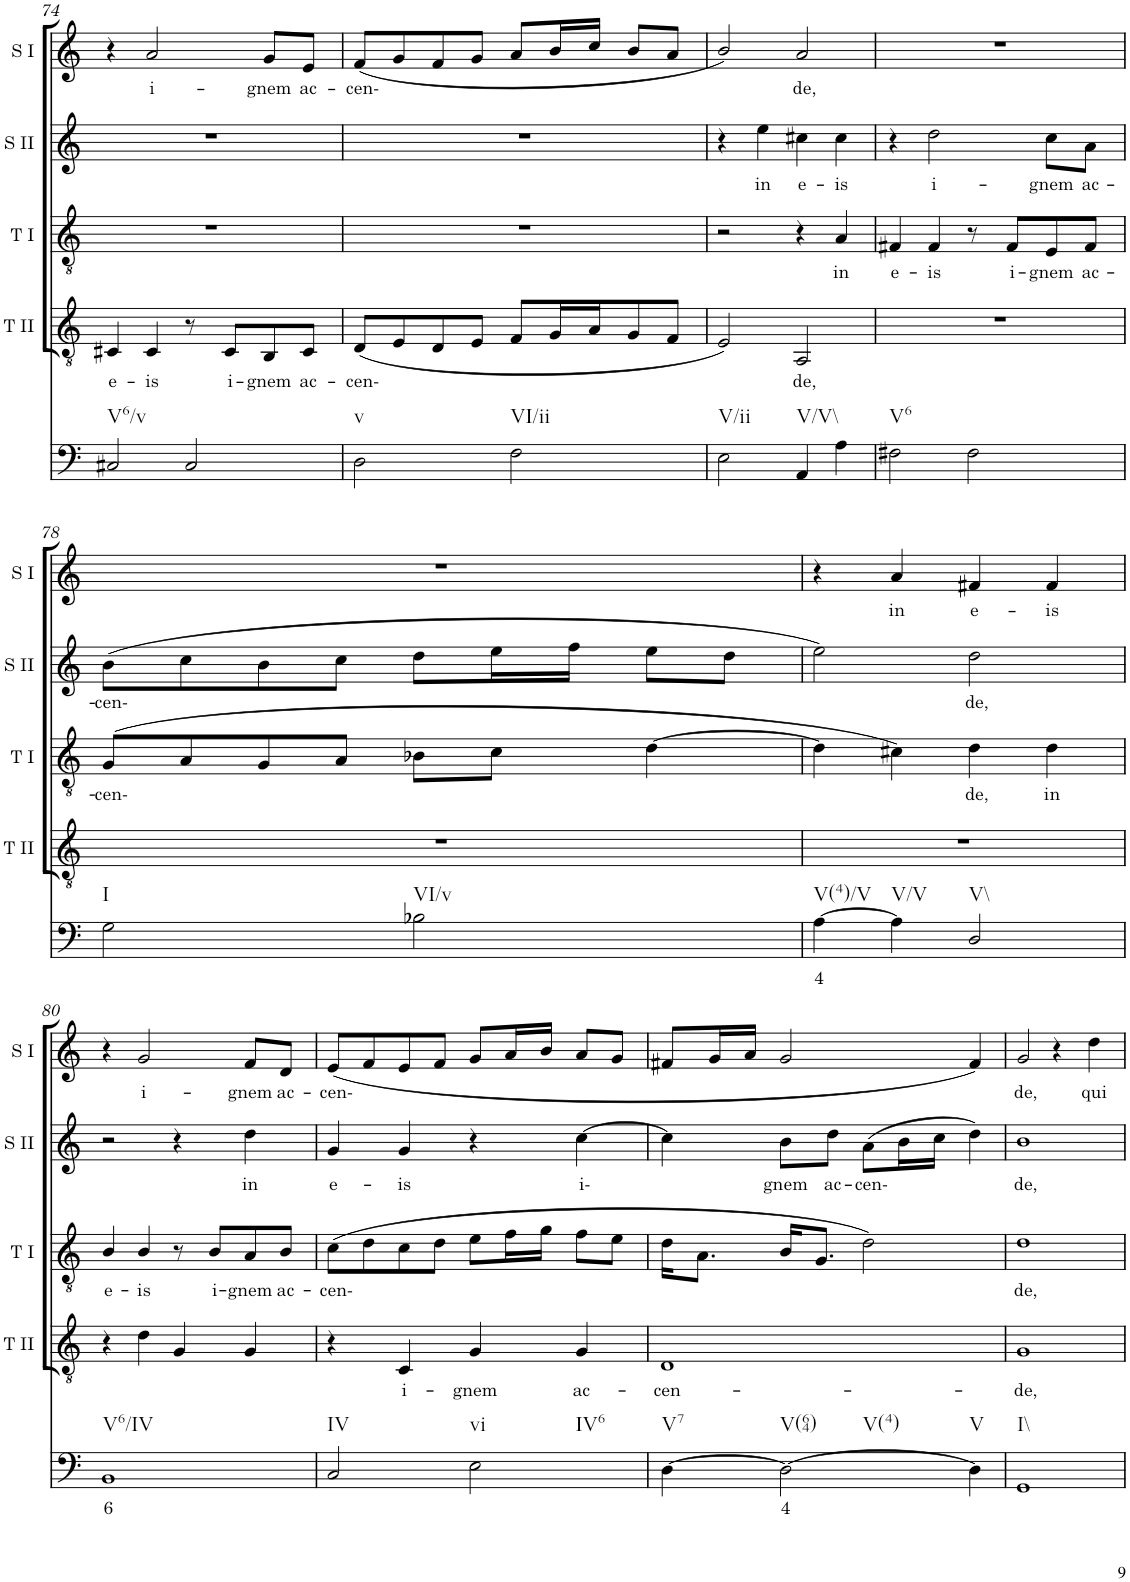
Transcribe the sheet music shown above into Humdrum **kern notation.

**kern	**text	**kern	**text	**kern	**text	**kern	**text	**kern	**text
*part5	*part5	*part4	*part4	*part3	*part3	*part2	*part2	*part1	*part1
*staff5	*staff5	*staff4	*staff4	*staff3	*staff3	*staff2	*staff2	*staff1	*staff1
*I"Continuo	*	*I"Tenor II	*	*I"Tenor I	*	*I"Soprano II	*	*I"Soprano I	*
*	*	*I'T II	*	*I'T I	*	*I'S II	*	*I'S I	*
!!LO:PB:g=z
*clefG2	*	*clefG2	*	*clefF4	*	*clefG2	*	*clefG2	*
*k[]	*	*k[]	*	*k[]	*	*k[]	*	*k[]	*
*	*	*	*	*M4/4	*	*M4/4	*	*M4/4	*
=74	=74	=74	=74	=74	=74	=74	=74	=74	=74
!LO:TX:b:t=V6/v	!	!	!	!	!	!	!	!	!
!	!	!	!LO:LY:b	!	!	!	!	!	!
2C#X/	.	4C#X/	e-	1r	.	1r	.	4r	.
!	!	!	!LO:LY:b	!	!	!	!	!	!LO:LY:b
.	.	4C#/	is	.	.	.	.	2a/	i-
2C#/	.	8r	.	.	.	.	.	.	.
!	!	!	!LO:LY:b	!	!	!	!	!	!
.	.	8C#/L	i-	.	.	.	.	.	.
!	!	!	!LO:LY:b	!	!	!	!	!	!LO:LY:b
.	.	8BB/	gnem	.	.	.	.	8g/L	gnem
!	!	!	!LO:LY:b	!	!	!	!	!	!LO:LY:b
.	.	8C#/J	ac-	.	.	.	.	8e/J	ac-
=75	=75	=75	=75	=75	=75	=75	=75	=75	=75
!LO:TX:b:t=v	!	!	!	!	!	!	!	!	!
!	!	!	!LO:LY:b	!	!	!	!	!	!LO:LY:b
2D\	.	(8D/L	cen-	1r	.	1r	.	(8f/L	cen-
.	.	8E/	.	.	.	.	.	8g/	.
.	.	8D/	.	.	.	.	.	8f/	.
.	.	8E/J	.	.	.	.	.	8g/J	.
!LO:TX:b:t=VI/ii	!	!	!	!	!	!	!	!	!
2F\	.	8F/L	.	.	.	.	.	8a/L	.
.	.	16G/L	.	.	.	.	.	16b/L	.
.	.	16A/J	.	.	.	.	.	16cc/JJ	.
.	.	8G/	.	.	.	.	.	8b/L	.
.	.	8F/J	.	.	.	.	.	8a/J	.
=76	=76	=76	=76	=76	=76	=76	=76	=76	=76
!LO:TX:b:t=V/ii	!	!	!	!	!	!	!	!	!
2E\	.	2E/)	.	2r	.	4r	.	2b/)	.
!	!	!	!	!	!	!	!LO:LY:b	!	!
.	.	.	.	.	.	4ee\	in	.	.
!LO:TX:b:t=V/V\\	!	!	!	!	!	!	!	!	!
!	!	!	!LO:LY:b	!	!	!	!LO:LY:b	!	!LO:LY:b
4AA/	.	2AA/	de,	4r	.	4cc#X\	e-	2a/	de,
!	!	!	!	!	!LO:LY:b	!	!LO:LY:b	!	!
4A\	.	.	.	4A/	in	4cc#\	is	.	.
=77	=77	=77	=77	=77	=77	=77	=77	=77	=77
!LO:TX:b:t=V6	!	!	!	!	!	!	!	!	!
!	!	!	!	!	!LO:LY:b	!	!	!	!
2F#X\	.	1r	.	4F#X/	e-	4r	.	1r	.
!	!	!	!	!	!LO:LY:b	!	!LO:LY:b	!	!
.	.	.	.	4F#/	is	2dd\	i-	.	.
2F#\	.	.	.	8r	.	.	.	.	.
!	!	!	!	!	!LO:LY:b	!	!	!	!
.	.	.	.	8F#/L	i-	.	.	.	.
!	!	!	!	!	!LO:LY:b	!	!LO:LY:b	!	!
.	.	.	.	8E/	gnem	8cc\L	gnem	.	.
!	!	!	!	!	!LO:LY:b	!	!LO:LY:b	!	!
.	.	.	.	8F#/J	ac-	8a\J	ac-	.	.
!!LO:LB:g=z
=78	=78	=78	=78	=78	=78	=78	=78	=78	=78
!LO:TX:b:t=I	!	!	!	!	!	!	!	!	!
!	!	!	!	!	!LO:LY:b	!	!LO:LY:b	!	!
2G\	.	1r	.	(8G/L	cen-	(8b\L	cen-	1r	.
.	.	.	.	8A/	.	8cc\	.	.	.
.	.	.	.	8G/	.	8b\	.	.	.
.	.	.	.	8A/J	.	8cc\J	.	.	.
!LO:TX:b:t=VI/v	!	!	!	!	!	!	!	!	!
2B-X\	.	.	.	8B-X\L	.	8dd\L	.	.	.
.	.	.	.	8c\J	.	16ee\L	.	.	.
.	.	.	.	.	.	16ff\JJ	.	.	.
.	.	.	.	[4d\	.	8ee\L	.	.	.
.	.	.	.	.	.	8dd\J	.	.	.
=79	=79	=79	=79	=79	=79	=79	=79	=79	=79
!LO:TX:b:t=V(4)/V	!	!	!	!	!	!	!	!	!
!	!LO:LY:b	!	!	!	!	!	!	!	!
[4A\	4	1r	.	4d\]	.	2ee\)	.	4r	.
!LO:TX:b:t=V/V	!	!	!	!	!	!	!	!	!
!	!	!	!	!	!	!	!	!	!LO:LY:b
4A\]	.	.	.	4c#X\)	.	.	.	4a/	in
!LO:TX:b:t=V\\	!	!	!	!	!	!	!	!	!
!	!	!	!	!	!LO:LY:b	!	!LO:LY:b	!	!LO:LY:b
2D/	.	.	.	4d\	de,	2dd\	de,	4f#X/	e-
!	!	!	!	!	!LO:LY:b	!	!	!	!LO:LY:b
.	.	.	.	4d\	in	.	.	4f#/	is
!!LO:LB:g=z
=80	=80	=80	=80	=80	=80	=80	=80	=80	=80
!LO:TX:b:t=V6/IV	!	!	!	!	!	!	!	!	!
!	!LO:LY:b	!	!	!	!LO:LY:b	!	!	!	!
1BB	6	4r	.	4B/	e-	2r	.	4r	.
!	!	!	!	!	!LO:LY:b	!	!	!	!LO:LY:b
.	.	4d\	.	4B/	is	.	.	2g/	i-
.	.	4G/	.	8r	.	4r	.	.	.
!	!	!	!	!	!LO:LY:b	!	!	!	!
.	.	.	.	8B/L	i-	.	.	.	.
!	!	!	!	!	!LO:LY:b	!	!LO:LY:b	!	!LO:LY:b
.	.	4G/	.	8A/	gnem	4dd\	in	8f/L	gnem
!	!	!	!	!	!LO:LY:b	!	!	!	!LO:LY:b
.	.	.	.	8B/J	ac-	.	.	8d/J	ac-
=81	=81	=81	=81	=81	=81	=81	=81	=81	=81
!LO:TX:b:t=IV	!	!	!	!	!	!	!	!	!
!	!	!	!	!	!LO:LY:b	!	!LO:LY:b	!	!LO:LY:b
2C/	.	4r	.	(8c\L	cen-	4g/	e-	(8e/L	cen-
.	.	.	.	8d\	.	.	.	8f/	.
!	!	!	!LO:LY:b	!	!	!	!LO:LY:b	!	!
.	.	4C/	i-	8c\	.	4g/	is	8e/	.
.	.	.	.	8d\J	.	.	.	8f/J	.
!LO:TX:b:t=vi	!	!	!	!	!	!	!	!	!
!LO:TX:b:t=IV6	!	!	!	!	!	!	!	!	!
!	!	!	!LO:LY:b	!	!	!	!	!	!
2E\	.	4G/	gnem	8e\L	.	4r	.	8g/L	.
.	.	.	.	16f\L	.	.	.	16a/L	.
.	.	.	.	16g\JJ	.	.	.	16b/JJ	.
!	!	!	!LO:LY:b	!	!	!	!LO:LY:b	!	!
.	.	4G/	ac-	8f\L	.	[4cc\	i-	8a/L	.
.	.	.	.	8e\J	.	.	.	8g/J	.
=82	=82	=82	=82	=82	=82	=82	=82	=82	=82
!LO:TX:b:t=V7	!	!	!	!	!	!	!	!	!
!	!	!	!LO:LY:b	!	!	!	!	!	!
[4D\	.	1D	cen-	16d\KL	.	4cc\]	.	8f#X/L	.
.	.	.	.	8.A\J	.	.	.	.	.
.	.	.	.	.	.	.	.	16g/L	.
.	.	.	.	.	.	.	.	16a/JJ	.
!LO:TX:b:t=V(64)	!	!	!	!	!	!	!	!	!
!LO:TX:b:t=V(4)	!	!	!	!	!	!	!	!	!
!	!LO:LY:b	!	!	!	!	!	!LO:LY:b	!	!
2D\_	4	.	.	16B/KL	.	8b\L	gnem	2g/	.
.	.	.	.	8.G/J	.	.	.	.	.
!	!	!	!	!	!	!	!LO:LY:b	!	!
.	.	.	.	.	.	8dd\J	ac-	.	.
!	!	!	!	!	!	!	!LO:LY:b	!	!
.	.	.	.	2d\)	.	(8a\L	cen-	.	.
.	.	.	.	.	.	16b\L	.	.	.
.	.	.	.	.	.	16cc\JJ	.	.	.
!LO:TX:b:t=V	!	!	!	!	!	!	!	!	!
4D\]	.	.	.	.	.	4dd\)	.	4f#/)	.
=83	=83	=83	=83	=83	=83	=83	=83	=83	=83
!LO:TX:b:t=I\\	!	!	!	!	!	!	!	!	!
!	!	!	!LO:LY:b	!	!LO:LY:b	!	!LO:LY:b	!	!LO:LY:b
1GG	.	1G	de,	1d	de,	1b	de,	2g/	de,
.	.	.	.	.	.	.	.	4r	.
!	!	!	!	!	!	!	!	!	!LO:LY:b
.	.	.	.	.	.	.	.	4dd\	qui
=	=	=	=	=	=	=	=	=	=
*-	*-	*-	*-	*-	*-	*-	*-	*-	*-
